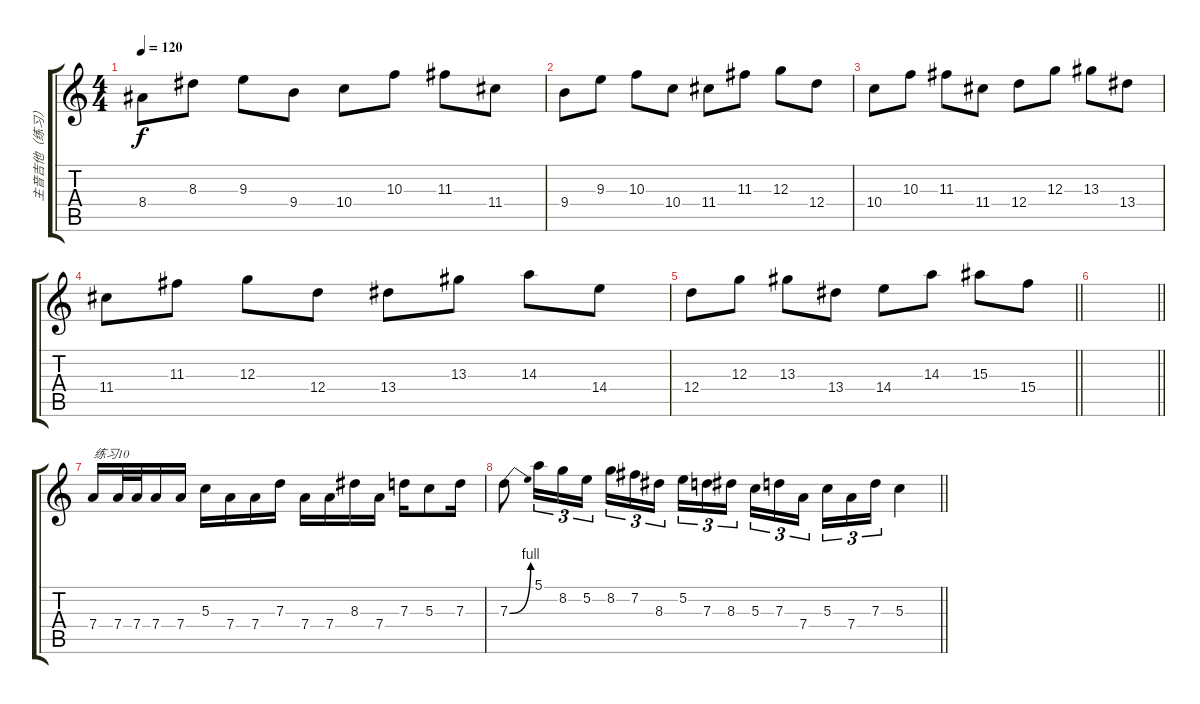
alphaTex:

\track ("主音吉他（练习）" "主音吉他（练习）") {instrument overdrivenguitar}
\staff {score tabs}
\tuning (E4 B3 G3 D3 A2 E2) {hide}
\ts (4 4)
\tempo 120
\clef g2
\ks c
8.4.8{dy f} 8.3.8 9.3.8 9.4.8 10.4.8 10.3.8 11.3.8 11.4.8 |
9.4.8 9.3.8 10.3.8 10.4.8 11.4.8 11.3.8 12.3.8 12.4.8 |
10.4.8 10.3.8 11.3.8 11.4.8 12.4.8 12.3.8 13.3.8 13.4.8 |
11.4.8 11.3.8 12.3.8 12.4.8 13.4.8 13.3.8 14.3.8 14.4.8 |
\barLineRight lightlight
12.4.8 12.3.8 13.3.8 13.4.8 14.4.8 14.3.8 15.3.8 15.4.8 |
\barLineRight lightlight
|
7.4.16{txt "练习10"} 7.4.32 7.4.32 7.4.16 7.4.16 5.3.16 7.4.16 7.4.16 7.3.16 7.4.16 7.4.16 8.3.16 7.4.16 7.3.16 5.3.8 7.3.16 |
\barLineRight lightlight
7.3{be (bend 0 0 60 4)}.8 5.1.16{tu (3 2)} 8.2.16{tu (3 2)} 5.2.16{tu (3 2)} 8.2.16{tu (3 2)} 7.2.16{tu (3 2)} 8.3.16{tu (3 2) beam splitsecondary} 5.2.16{tu (3 2)} 7.3.16{tu (3 2)} 8.3.16{tu (3 2)} 5.3.16{tu (3 2)} 7.3.16{tu (3 2)} 7.4.16{tu (3 2) beam splitsecondary} 5.3.16{tu (3 2)} 7.4.16{tu (3 2)} 7.3.16{tu (3 2)} 5.3.4
